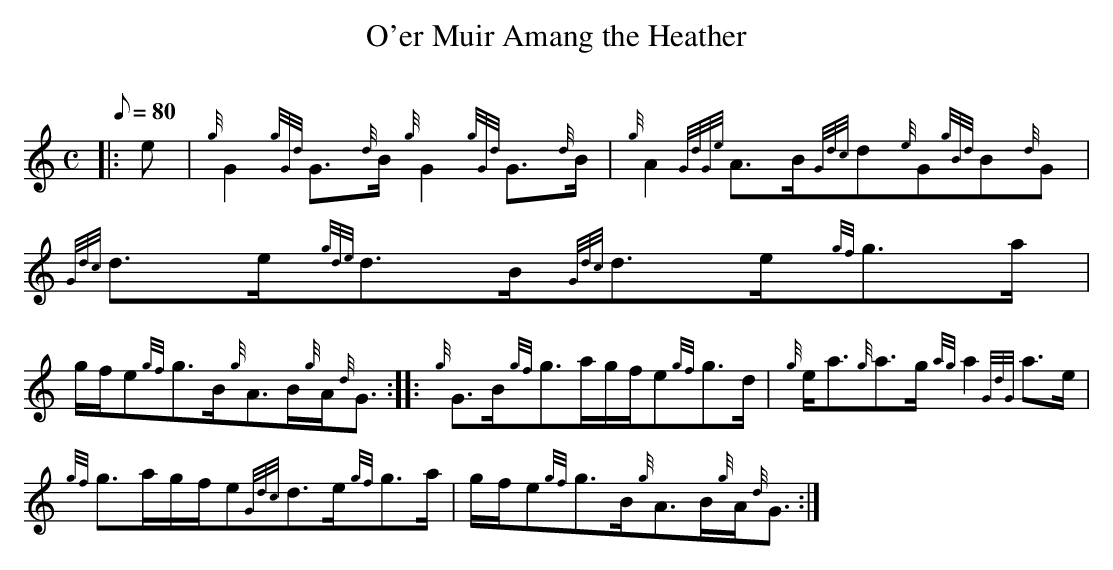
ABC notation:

X:1
T:O'er Muir Amang the Heather
M:C
L:1/8
Q:80
C:
K:HP
|: e | \
{g}G2{gGd}G3/2{d}B/2{g}G2{gGd}G3/2{d}B/2 | \
{g}A2{GdGe}A3/2B/2{Gdc}d{e}G{gBd}B{d}G | \
{Gdc}d3/2e/2{gde}d3/2B/2{Gdc}d3/2e/2{gf}g3/2a/2 |
g/2f/2e{gf}g3/2B/2{g}A3/2B/2{g}A/2{d}G3/2 :: \
{g}G3/2B/2{gf}g3/2a/2g/2f/2e{gf}g3/2d/2 | \
{g}e/2a3/2{g}a3/2g/2{ag}a2{GdG}a3/2e/2 |
{gf}g3/2a/2g/2f/2e{Gdc}d3/2e/2{gf}g3/2a/2 | \
g/2f/2e{gf}g3/2B/2{g}A3/2B/2{g}A/2{d}G3/2 :|
